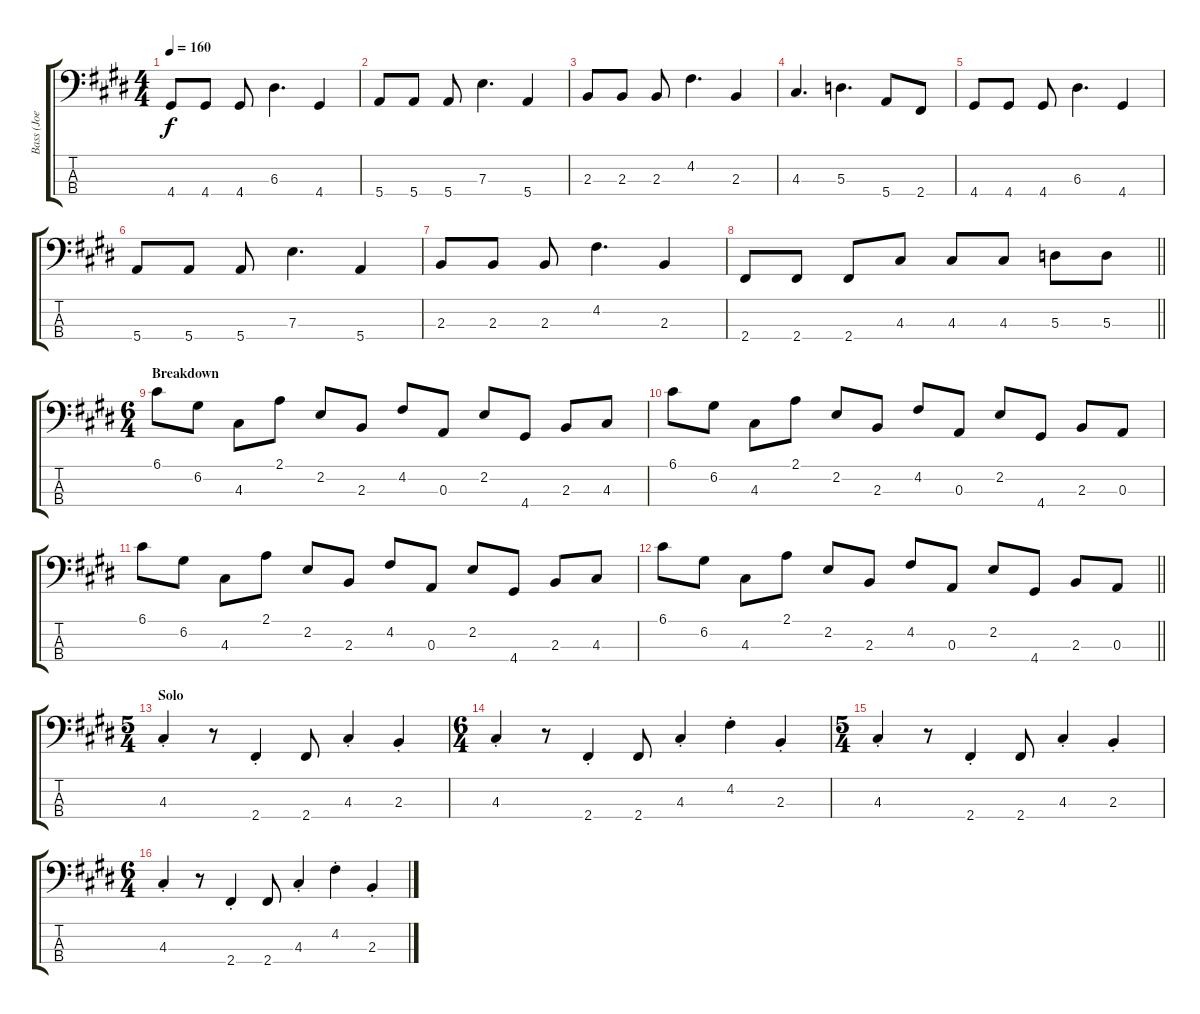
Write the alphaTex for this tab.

\track ("Bass (Joe DiBiase)" "Bass (Joe ") {instrument electricbassfinger}
\staff {score tabs}
\tuning (G2 D2 A1 E1) {hide}
\ts (4 4)
\tempo 160
\clef f4
\ks c#minor
4.4.8{dy f} 4.4.8 4.4.8 6.3.4{d} 4.4.4 |
5.4.8 5.4.8 5.4.8 7.3.4{d} 5.4.4 |
2.3.8 2.3.8 2.3.8 4.2.4{d} 2.3.4 |
4.3.4{d} 5.3.4{d} 5.4.8 2.4.8 |
4.4.8 4.4.8 4.4.8 6.3.4{d} 4.4.4 |
5.4.8 5.4.8 5.4.8 7.3.4{d} 5.4.4 |
2.3.8 2.3.8 2.3.8 4.2.4{d} 2.3.4 |
\barLineRight lightlight
2.4.8 2.4.8 2.4.8 4.3.8 4.3.8 4.3.8 5.3.8 5.3.8 |
\ts (6 4)
\section ("" "Breakdown")
6.1.8 6.2.8 4.3.8 2.1.8 2.2.8 2.3.8 4.2.8 0.3.8 2.2.8 4.4.8 2.3.8 4.3.8 |
6.1.8 6.2.8 4.3.8 2.1.8 2.2.8 2.3.8 4.2.8 0.3.8 2.2.8 4.4.8 2.3.8 0.3.8 |
6.1.8 6.2.8 4.3.8 2.1.8 2.2.8 2.3.8 4.2.8 0.3.8 2.2.8 4.4.8 2.3.8 4.3.8 |
\barLineRight lightlight
6.1.8 6.2.8 4.3.8 2.1.8 2.2.8 2.3.8 4.2.8 0.3.8 2.2.8 4.4.8 2.3.8 0.3.8 |
\ts (5 4)
\section ("" "Solo")
4.3{st}.4 r.8 2.4{st}.4 2.4.8 4.3{st}.4 2.3{st}.4 |
\ts (6 4)
4.3{st}.4 r.8 2.4{st}.4 2.4.8 4.3{st}.4 4.2{st}.4 2.3{st}.4 |
\ts (5 4)
4.3{st}.4 r.8 2.4{st}.4 2.4.8 4.3{st}.4 2.3{st}.4 |
\ts (6 4)
4.3{st}.4 r.8 2.4{st}.4 2.4.8 4.3{st}.4 4.2{st}.4 2.3{st}.4
